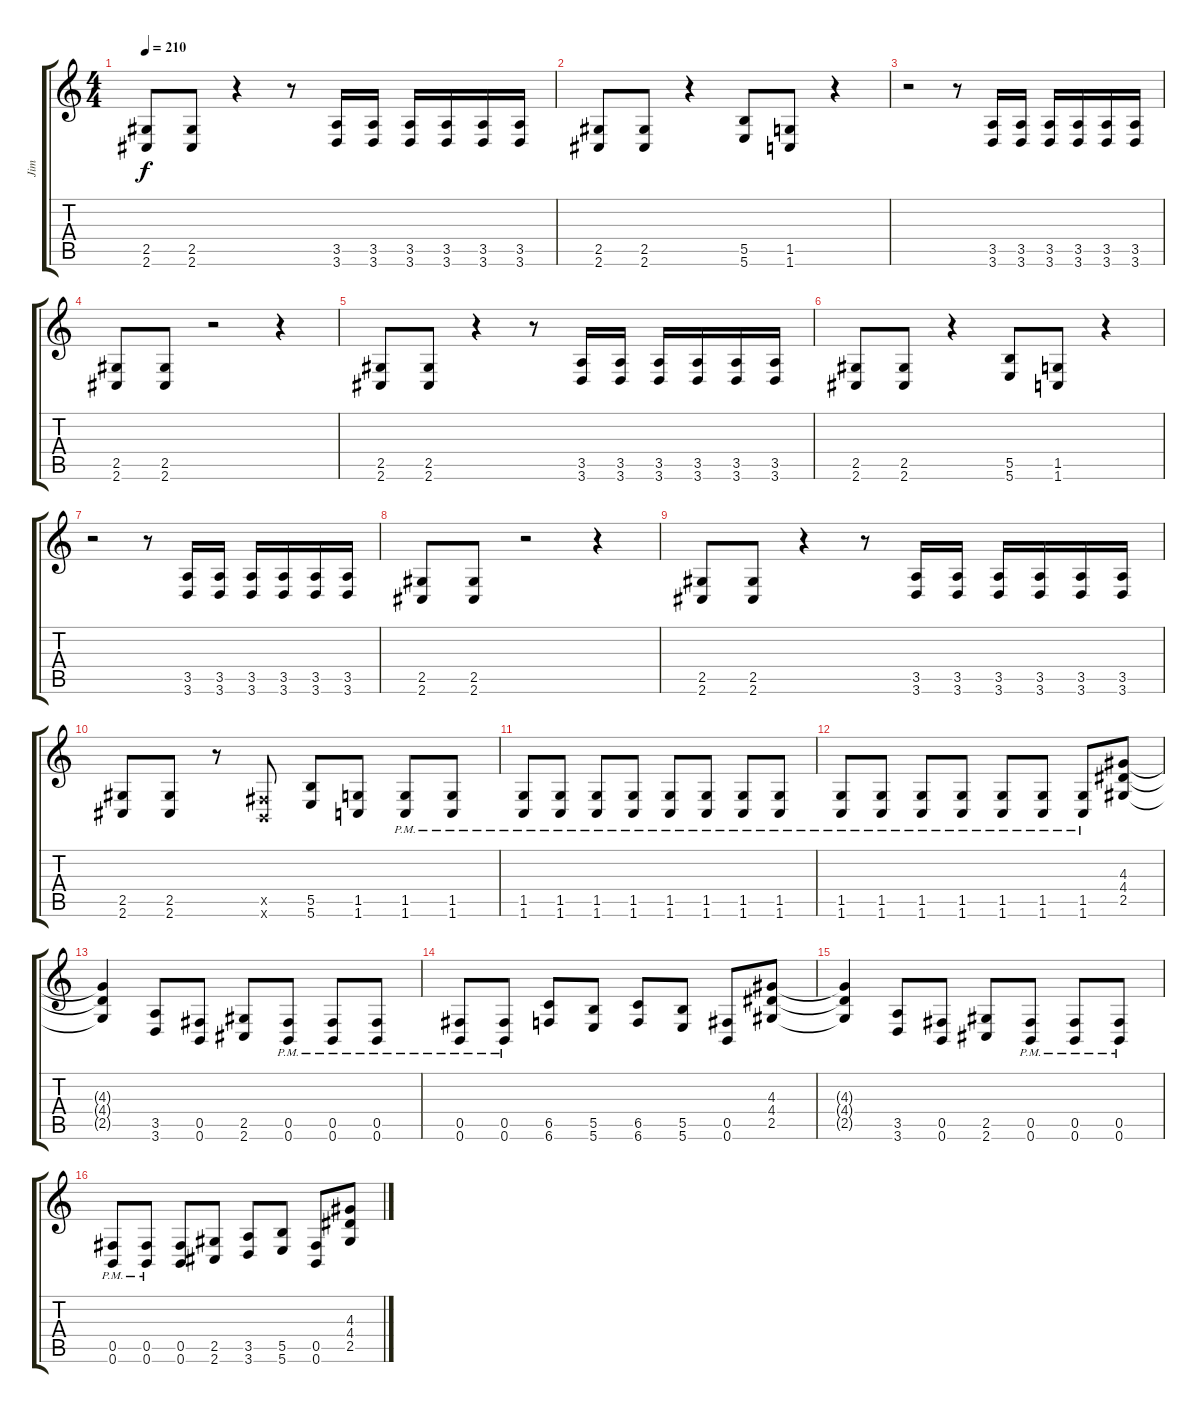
\track ("Jim" "Jim") {instrument distortionguitar}
\staff {score tabs}
\tuning (Db4 Ab3 E3 B2 Gb2 B1) {hide}
\ts (4 4)
\tempo 210
\clef g2
\ks c
(2.5 2.6).8{dy f} (2.5 2.6).8 r.4 r.8 (3.5 3.6).16 (3.5 3.6).16 (3.5 3.6).16 (3.5 3.6).16 (3.5 3.6).16 (3.5 3.6).16 |
(2.5 2.6).8 (2.5 2.6).8 r.4 (5.5 5.6).8 (1.5 1.6).8 r.4 |
r.2 r.8 (3.5 3.6).16 (3.5 3.6).16 (3.5 3.6).16 (3.5 3.6).16 (3.5 3.6).16 (3.5 3.6).16 |
(2.5 2.6).8 (2.5 2.6).8 r.2 r.4 |
(2.5 2.6).8 (2.5 2.6).8 r.4 r.8 (3.5 3.6).16 (3.5 3.6).16 (3.5 3.6).16 (3.5 3.6).16 (3.5 3.6).16 (3.5 3.6).16 |
(2.5 2.6).8 (2.5 2.6).8 r.4 (5.5 5.6).8 (1.5 1.6).8 r.4 |
r.2 r.8 (3.5 3.6).16 (3.5 3.6).16 (3.5 3.6).16 (3.5 3.6).16 (3.5 3.6).16 (3.5 3.6).16 |
(2.5 2.6).8 (2.5 2.6).8 r.2 r.4 |
(2.5 2.6).8 (2.5 2.6).8 r.4 r.8 (3.5 3.6).16 (3.5 3.6).16 (3.5 3.6).16 (3.5 3.6).16 (3.5 3.6).16 (3.5 3.6).16 |
(2.5 2.6).8 (2.5 2.6).8 r.8 (0.5{x} 0.6{x}).8 (5.5 5.6).8 (1.5 1.6).8 (1.5{pm} 1.6{pm}).8 (1.5{pm} 1.6{pm}).8 |
(1.5{pm} 1.6{pm}).8 (1.5{pm} 1.6{pm}).8 (1.5{pm} 1.6{pm}).8 (1.5{pm} 1.6{pm}).8 (1.5{pm} 1.6{pm}).8 (1.5{pm} 1.6{pm}).8 (1.5{pm} 1.6{pm}).8 (1.5{pm} 1.6{pm}).8 |
(1.5{pm} 1.6{pm}).8 (1.5{pm} 1.6{pm}).8 (1.5{pm} 1.6{pm}).8 (1.5{pm} 1.6{pm}).8 (1.5{pm} 1.6{pm}).8 (1.5{pm} 1.6{pm}).8 (1.5{pm} 1.6{pm}).8 (4.3 4.4 2.5).8 |
(4.3{t} 4.4{t} 2.5{t}).4 (3.5 3.6).8 (0.5 0.6).8 (2.5 2.6).8 (0.5{pm} 0.6{pm}).8 (0.5{pm} 0.6{pm}).8 (0.5{pm} 0.6{pm}).8 |
(0.5{pm} 0.6{pm}).8 (0.5{pm} 0.6{pm}).8 (6.5 6.6).8 (5.5 5.6).8 (6.5 6.6).8 (5.5 5.6).8 (0.5 0.6).8 (4.3 4.4 2.5).8 |
(4.3{t} 4.4{t} 2.5{t}).4 (3.5 3.6).8 (0.5 0.6).8 (2.5 2.6).8 (0.5{pm} 0.6{pm}).8 (0.5{pm} 0.6{pm}).8 (0.5{pm} 0.6{pm}).8 |
(0.5{pm} 0.6{pm}).8 (0.5{pm} 0.6{pm}).8 (0.5 0.6).8 (2.5 2.6).8 (3.5 3.6).8 (5.5 5.6).8 (0.5 0.6).8 (4.3 4.4 2.5).8
